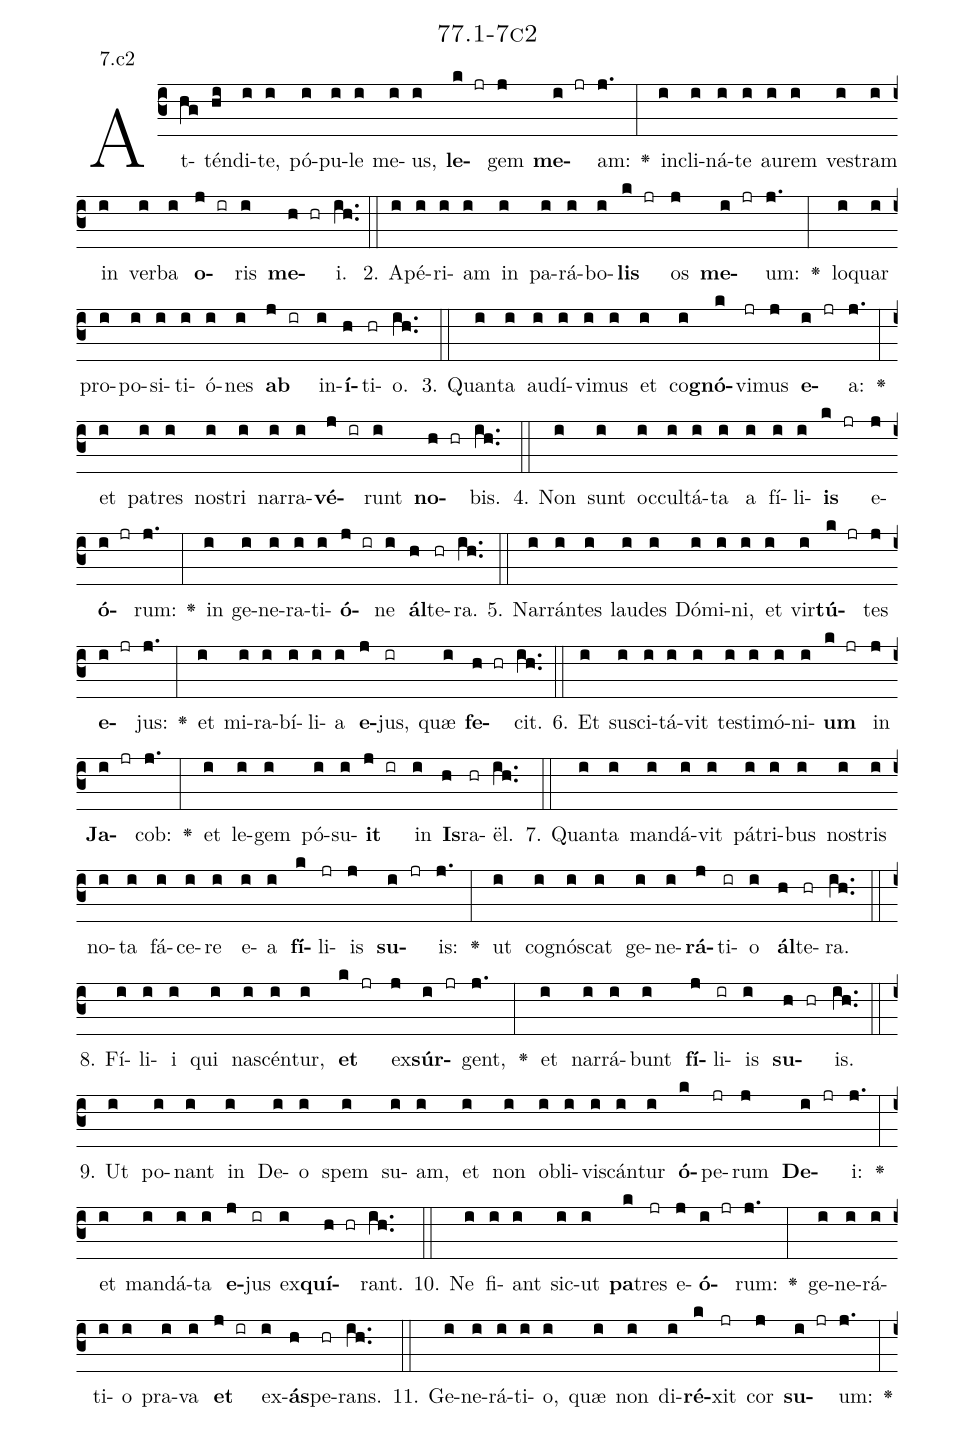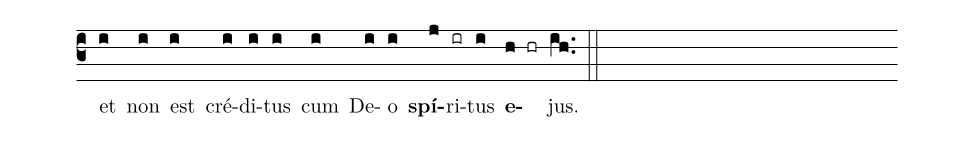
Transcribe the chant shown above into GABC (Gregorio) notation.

name: 77.1-7c2;
annotation: 7.c2;
%%
(c3)At(hg)tén(hi)di(i)te,(i) pó(i)pu(i)le(i) me(i)us,(i) <b>le</b>(k jr)gem(j) <b>me</b>(i jr)am:(j.) <v>\greheightstar</v>(:) in(i)cli(i)ná(i)te(i) au(i)rem(i) ves(i)tram(i) in(i) ver(i)ba(i) <b>o</b>(j ir)ris(i) <b>me</b>(h hr)i.(ih..) (::)
2. A(i)pé(i)ri(i)am(i) in(i) pa(i)rá(i)bo(i)<b>lis</b>(k jr) os(j) <b>me</b>(i jr)um:(j.) <v>\greheightstar</v>(:) lo(i)quar(i) pro(i)po(i)si(i)ti(i)ó(i)nes(i) <b>ab</b>(j ir) in(i)<b>í</b>(h)ti(hr)o.(ih..) (::)
3. Quan(i)ta(i) au(i)dí(i)vi(i)mus(i) et(i) co(i)<b>gnó</b>(k)vi(jr)mus(j) <b>e</b>(i jr)a:(j.) <v>\greheightstar</v>(:) et(i) pa(i)tres(i) nos(i)tri(i) nar(i)ra(i)<b>vé</b>(j ir)runt(i) <b>no</b>(h hr)bis.(ih..) (::)
4. Non(i) sunt(i) oc(i)cul(i)tá(i)ta(i) a(i) fí(i)li(i)<b>is</b>(k jr) e(j)<b>ó</b>(i jr)rum:(j.) <v>\greheightstar</v>(:) in(i) ge(i)ne(i)ra(i)ti(i)<b>ó</b>(j ir)ne(i) <b>ál</b>(h)te(hr)ra.(ih..) (::)
5. Nar(i)rán(i)tes(i) lau(i)des(i) Dó(i)mi(i)ni,(i) et(i) vir(i)<b>tú</b>(k jr)tes(j) <b>e</b>(i jr)jus:(j.) <v>\greheightstar</v>(:) et(i) mi(i)ra(i)bí(i)li(i)a(i) <b>e</b>(j)jus,(ir) quæ(i) <b>fe</b>(h hr)cit.(ih..) (::)
6. Et(i) su(i)sci(i)tá(i)vit(i) tes(i)ti(i)mó(i)ni(i)<b>um</b>(k jr) in(j) <b>Ja</b>(i jr)cob:(j.) <v>\greheightstar</v>(:) et(i) le(i)gem(i) pó(i)su(i)<b>it</b>(j ir) in(i) <b>Is</b>(h)ra(hr)ël.(ih..) (::)
7. Quan(i)ta(i) man(i)dá(i)vit(i) pá(i)tri(i)bus(i) nos(i)tris(i) no(i)ta(i) fá(i)ce(i)re(i) e(i)a(i) <b>fí</b>(k)li(jr)is(j) <b>su</b>(i jr)is:(j.) <v>\greheightstar</v>(:) ut(i) co(i)gnós(i)cat(i) ge(i)ne(i)<b>rá</b>(j)ti(ir)o(i) <b>ál</b>(h)te(hr)ra.(ih..) (::)
8. Fí(i)li(i)i(i) qui(i) na(i)scén(i)tur,(i) <b>et</b>(k jr) ex(j)<b>súr</b>(i jr)gent,(j.) <v>\greheightstar</v>(:) et(i) nar(i)rá(i)bunt(i) <b>fí</b>(j)li(ir)is(i) <b>su</b>(h hr)is.(ih..) (::)
9. Ut(i) po(i)nant(i) in(i) De(i)o(i) spem(i) su(i)am,(i) et(i) non(i) ob(i)li(i)vis(i)cán(i)tur(i) <b>ó</b>(k)pe(jr)rum(j) <b>De</b>(i jr)i:(j.) <v>\greheightstar</v>(:) et(i) man(i)dá(i)ta(i) <b>e</b>(j)jus(ir) ex(i)<b>quí</b>(h hr)rant.(ih..) (::)
10. Ne(i) fi(i)ant(i) sic(i)ut(i) <b>pa</b>(k)tres(jr) e(j)<b>ó</b>(i jr)rum:(j.) <v>\greheightstar</v>(:) ge(i)ne(i)rá(i)ti(i)o(i) pra(i)va(i) <b>et</b>(j ir) ex(i)<b>ás</b>(h)pe(hr)rans.(ih..) (::)
11. Ge(i)ne(i)rá(i)ti(i)o,(i) quæ(i) non(i) di(i)<b>ré</b>(k)xit(jr) cor(j) <b>su</b>(i jr)um:(j.) <v>\greheightstar</v>(:) et(i) non(i) est(i) cré(i)di(i)tus(i) cum(i) De(i)o(i) <b>spí</b>(j)ri(ir)tus(i) <b>e</b>(h hr)jus.(ih..) (::)
